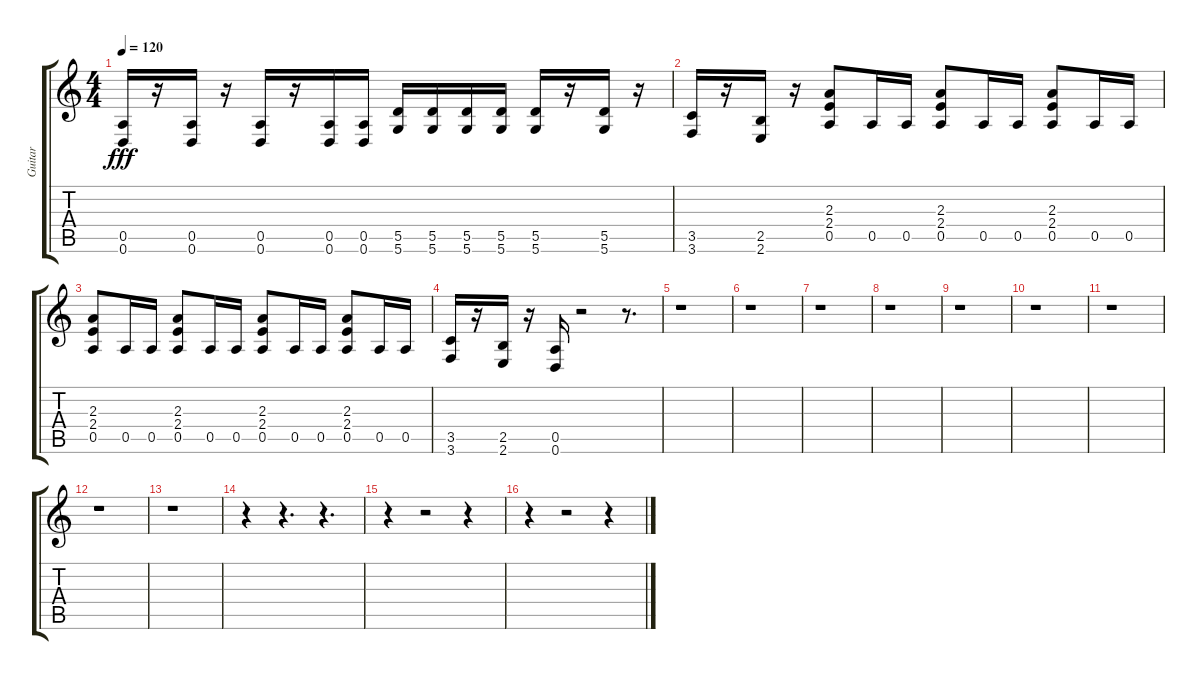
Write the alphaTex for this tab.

\track ("Guitar" "Guitar") {instrument distortionguitar}
\staff {score tabs}
\tuning (E4 B3 G3 D3 A2 D2) {hide}
\ts (4 4)
\tempo 120
\clef g2
\ks c
(0.5 0.6).16{dy fff} r.16 (0.5 0.6).16 r.16 (0.5 0.6).16 r.16 (0.5 0.6).16 (0.5 0.6).16 (5.5 5.6).16 (5.5 5.6).16 (5.5 5.6).16 (5.5 5.6).16 (5.5 5.6).16 r.16 (5.5 5.6).16 r.16 |
(3.5 3.6).16 r.16 (2.5 2.6).16 r.16 (2.3 2.4 0.5).8 0.5.16 0.5.16 (2.3 2.4 0.5).8 0.5.16 0.5.16 (2.3 2.4 0.5).8 0.5.16 0.5.16 |
(2.3 2.4 0.5).8 0.5.16 0.5.16 (2.3 2.4 0.5).8 0.5.16 0.5.16 (2.3 2.4 0.5).8 0.5.16 0.5.16 (2.3 2.4 0.5).8 0.5.16 0.5.16 |
(3.5 3.6).16 r.16 (2.5 2.6).16 r.16 (0.5 0.6).16 r.2 r.8{d} |
r.1 |
r.1 |
r.1 |
r.1 |
r.1 |
r.1 |
r.1 |
r.1 |
r.1 |
r.4 r.4{d} r.4{d} |
r.4 r.2 r.4 |
r.4 r.2 r.4
